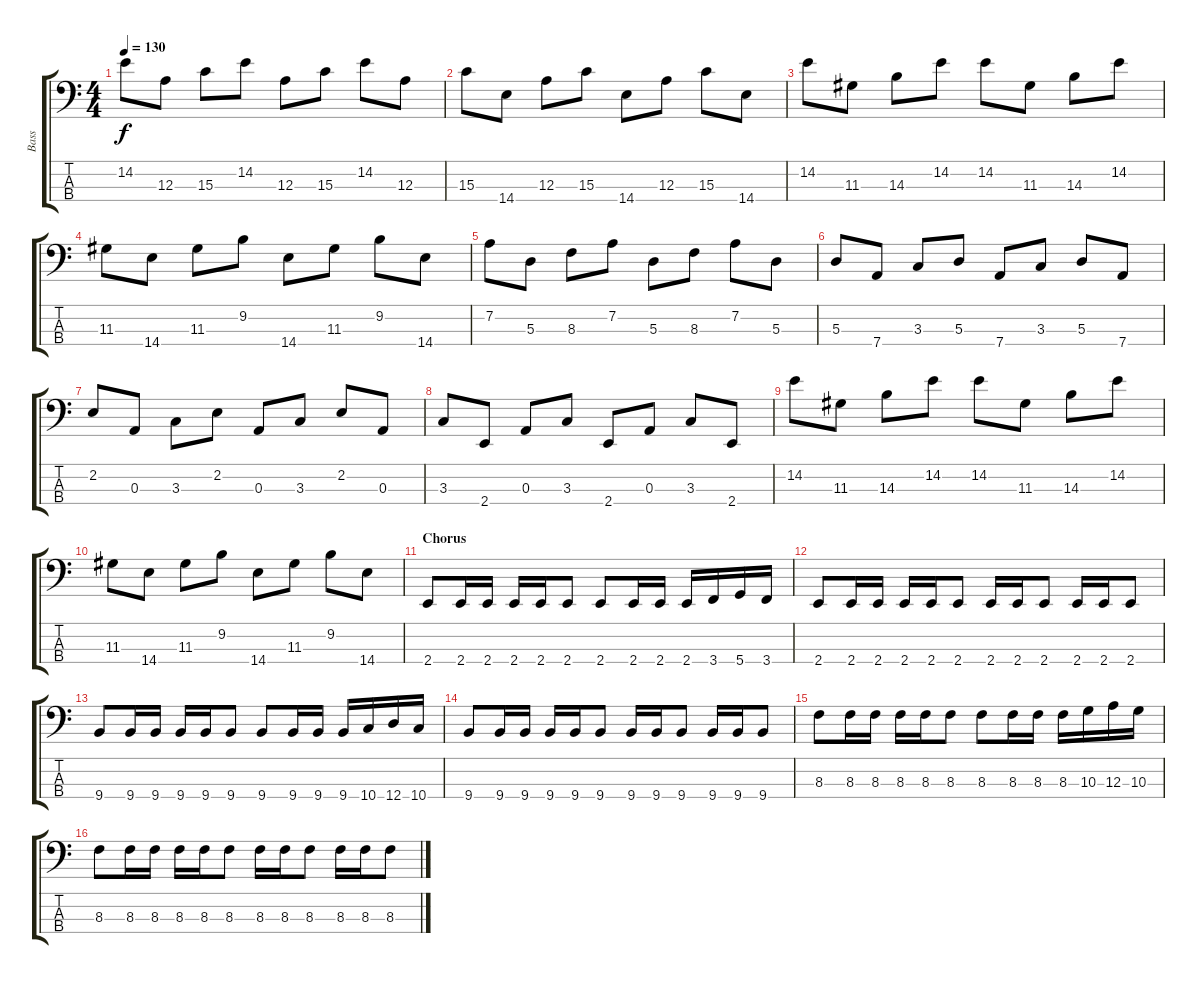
\track ("Bass" "Bass") {instrument electricbassfinger}
\staff {score tabs}
\tuning (G2 D2 A1 D1) {hide}
\ts (4 4)
\tempo 130
\clef f4
\ks c
14.2.8{dy f} 12.3.8 15.3.8 14.2.8 12.3.8 15.3.8 14.2.8 12.3.8 |
15.3.8 14.4.8 12.3.8 15.3.8 14.4.8 12.3.8 15.3.8 14.4.8 |
14.2.8 11.3.8 14.3.8 14.2.8 14.2.8 11.3.8 14.3.8 14.2.8 |
11.3.8 14.4.8 11.3.8 9.2.8 14.4.8 11.3.8 9.2.8 14.4.8 |
7.2.8 5.3.8 8.3.8 7.2.8 5.3.8 8.3.8 7.2.8 5.3.8 |
5.3.8 7.4.8 3.3.8 5.3.8 7.4.8 3.3.8 5.3.8 7.4.8 |
2.2.8 0.3.8 3.3.8 2.2.8 0.3.8 3.3.8 2.2.8 0.3.8 |
3.3.8 2.4.8 0.3.8 3.3.8 2.4.8 0.3.8 3.3.8 2.4.8 |
14.2.8 11.3.8 14.3.8 14.2.8 14.2.8 11.3.8 14.3.8 14.2.8 |
11.3.8 14.4.8 11.3.8 9.2.8 14.4.8 11.3.8 9.2.8 14.4.8 |
\section ("" "Chorus")
2.4.8 2.4.16 2.4.16 2.4.16 2.4.16 2.4.8 2.4.8 2.4.16 2.4.16 2.4.16 3.4.16 5.4.16 3.4.16 |
2.4.8 2.4.16 2.4.16 2.4.16 2.4.16 2.4.8 2.4.16 2.4.16 2.4.8 2.4.16 2.4.16 2.4.8 |
9.4.8 9.4.16 9.4.16 9.4.16 9.4.16 9.4.8 9.4.8 9.4.16 9.4.16 9.4.16 10.4.16 12.4.16 10.4.16 |
9.4.8 9.4.16 9.4.16 9.4.16 9.4.16 9.4.8 9.4.16 9.4.16 9.4.8 9.4.16 9.4.16 9.4.8 |
8.3.8 8.3.16 8.3.16 8.3.16 8.3.16 8.3.8 8.3.8 8.3.16 8.3.16 8.3.16 10.3.16 12.3.16 10.3.16 |
8.3.8 8.3.16 8.3.16 8.3.16 8.3.16 8.3.8 8.3.16 8.3.16 8.3.8 8.3.16 8.3.16 8.3.8
